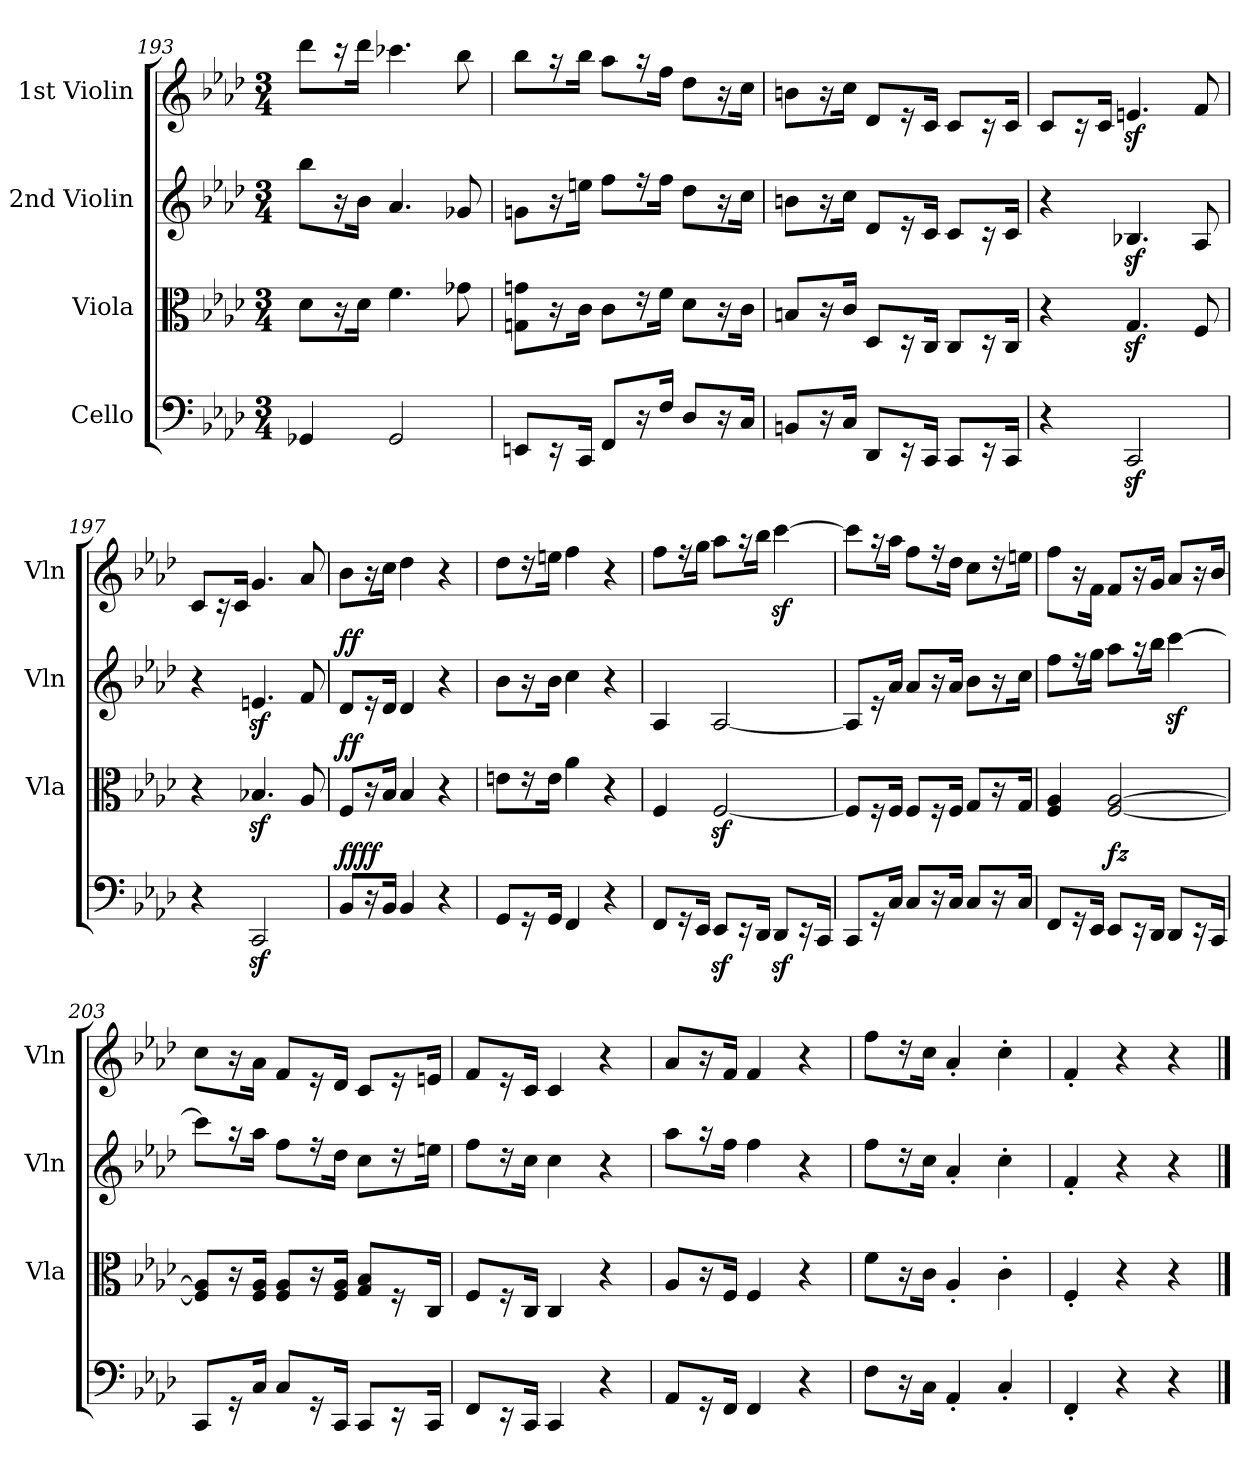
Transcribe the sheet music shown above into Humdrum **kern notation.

**kern	**dynam	**kern	**dynam	**kern	**dynam	**kern
*part4	*part4	*part3	*part3	*part2	*part2	*part1
*staff4	*staff4	*staff3	*staff3	*staff2	*staff2	*staff1
*I"Cello	*	*I"Viola	*	*I"2nd Violin	*	*I"1st Violin
*	*	*I'Vla	*	*I'Vln	*	*I'Vln
*clefF4	*	*clefC3	*	*clefG2	*	*clefG2
*k[b-e-a-d-]	*	*k[b-e-a-d-]	*	*k[b-e-a-d-]	*	*k[b-e-a-d-]
*M3/4	*	*M3/4	*	*M3/4	*	*M3/4
=193	=193	=193	=193	=193	=193	=193
4GG-X/	.	8d-\L	.	8bb-\L	.	8ddd-\L
.	.	16r	.	16r	.	16r
.	.	16d-\Jk	.	16b-\Jk	.	16ddd-\Jk
2GG-/	.	4.f\	.	4.a-/	.	4.ccc-X\
.	.	8g-X\	.	8g-X/	.	8bb-\
=194	=194	=194	=194	=194	=194	=194
8EEn/L	.	8Gn\ 8gn\L	.	8gn\L	.	8bb-\L
16r	.	16r	.	16r	.	16r
16CC/Jk	.	16c\Jk	.	16een\Jk	.	16bb-\Jk
8FF/L	.	8c\L	.	8ff\L	.	8aa-\L
16r	.	16r	.	16r	.	16r
16F/Jk	.	16f\Jk	.	16ff\Jk	.	16ff\Jk
8D-/L	.	8d-\L	.	8dd-\L	.	8dd-\L
16r	.	16r	.	16r	.	16r
16C/Jk	.	16c\Jk	.	16cc\Jk	.	16cc\Jk
=195	=195	=195	=195	=195	=195	=195
8BBn/L	.	8Bn/L	.	8bn\L	.	8bn\L
16r	.	16r	.	16r	.	16r
16C/Jk	.	16c/Jk	.	16cc\Jk	.	16cc\Jk
8DD-/L	.	8D-/L	.	8d-/L	.	8d-/L
16r	.	16r	.	16r	.	16r
16CC/Jk	.	16C/Jk	.	16c/Jk	.	16c/Jk
8CC/L	.	8C/L	.	8c/L	.	8c/L
16r	.	16r	.	16r	.	16r
16CC/Jk	.	16C/Jk	.	16c/Jk	.	16c/Jk
=196	=196	=196	=196	=196	=196	=196
4r	.	4r	.	4r	.	8c/L
.	.	.	.	.	.	16r
.	.	.	.	.	.	16c/Jk
2CCz</	.	4.Gz</	.	4.B-Xz</	.	4.enz</
.	.	8F/	.	8A-/	.	8f/
=197	=197	=197	=197	=197	=197	=197
4r	.	4r	.	4r	.	8c/L
.	.	.	.	.	.	16r
.	.	.	.	.	.	16c/Jk
2CCz</	.	4.B-Xz</	.	4.enz>/	.	4.g/
.	.	8A-/	.	8f/	.	8a-/
=198	=198	=198	=198	=198	=198	=198
!	!LO:DY:a	!	!	!	!	!
!	!LO:DY:n=1:b	!	!LO:DY:a	!	!LO:DY:a	!
8BB-/L	ff ff	8F/L	ff	8d-/L	ff	8b-\L
16r	.	16r	.	16r	.	16r
16BB-/Jk	.	16B-/Jk	.	16d-/Jk	.	16cc\Jk
4BB-/	.	4B-/	.	4d-/	.	4dd-\
4r	.	4r	.	4r	.	4r
=199	=199	=199	=199	=199	=199	=199
8GG/L	.	8en\L	.	8b-\L	.	8dd-\L
16r	.	16r	.	16r	.	16r
16GG/Jk	.	16e\Jk	.	16b-\Jk	.	16een\Jk
4FF/	.	4a-\	.	4cc\	.	4ff\
4r	.	4r	.	4r	.	4r
=200	=200	=200	=200	=200	=200	=200
8FF/L	.	4F/	.	4A-/	.	8ff\L
16r	.	.	.	.	.	16r
16EE-/Jk	.	.	.	.	.	16gg\Jk
8EE-z>/L	.	[2Fz>/	.	[2A-/	.	8aa-\L
16r	.	.	.	.	.	16r
16DD-/Jk	.	.	.	.	.	16bb-\Jk
8DD-z</L	.	.	.	.	.	[4cccz<\
16r	.	.	.	.	.	.
16CC/Jk	.	.	.	.	.	.
=201	=201	=201	=201	=201	=201	=201
8CC/L	.	8F/L]	.	8A-/L]	.	8ccc\L]
16r	.	16r	.	16r	.	16r
16C/Jk	.	16F/Jk	.	16a-/Jk	.	16aa-\Jk
8C/L	.	8F/L	.	8a-/L	.	8ff\L
16r	.	16r	.	16r	.	16r
16C/Jk	.	16F/Jk	.	16a-/Jk	.	16dd-\Jk
8C/L	.	8G/L	.	8b-\L	.	8cc\L
16r	.	16r	.	16r	.	16r
16C/Jk	.	16G/Jk	.	16cc\Jk	.	16een\Jk
=202	=202	=202	=202	=202	=202	=202
8FF/L	.	4F/ 4A-/	.	8ff\L	.	8ff\L
16r	.	.	.	16r	.	16r
16EE-/Jk	.	.	.	16gg\Jk	.	16f\Jk
!	!LO:DY:a	!	!	!	!	!
8EE-/L	fz	[2F/ [2A-/	.	8aa-\L	.	8f/L
16r	.	.	.	16r	.	16r
16DD-/Jk	.	.	.	16bb-\Jk	.	16g/Jk
8DD-/L	.	.	.	[4cccz<\	.	8a-/L
16r	.	.	.	.	.	16r
16CC/Jk	.	.	.	.	.	16b-/Jk
=203	=203	=203	=203	=203	=203	=203
8CC/L	.	8F/] 8A-/]L	.	8ccc\L]	.	8cc\L
16r	.	16r	.	16r	.	16r
16C/Jk	.	16F/ 16A-/Jk	.	16aa-\Jk	.	16a-\Jk
8C/L	.	8F/ 8A-/L	.	8ff\L	.	8f/L
16r	.	16r	.	16r	.	16r
16CC/Jk	.	16F/ 16A-/Jk	.	16dd-\Jk	.	16d-/Jk
8CC/L	.	8G/ 8B-/L	.	8cc\L	.	8c/L
16r	.	16r	.	16r	.	16r
16CC/Jk	.	16C/Jk	.	16een\Jk	.	16en/Jk
=204	=204	=204	=204	=204	=204	=204
8FF/L	.	8F/L	.	8ff\L	.	8f/L
16r	.	16r	.	16r	.	16r
16CC/Jk	.	16C/Jk	.	16cc\Jk	.	16c/Jk
4CC/	.	4C/	.	4cc\	.	4c/
4r	.	4r	.	4r	.	4r
=205	=205	=205	=205	=205	=205	=205
8AA-/L	.	8A-/L	.	8aa-\L	.	8a-/L
16r	.	16r	.	16r	.	16r
16FF/Jk	.	16F/Jk	.	16ff\Jk	.	16f/Jk
4FF/	.	4F/	.	4ff\	.	4f/
4r	.	4r	.	4r	.	4r
=206	=206	=206	=206	=206	=206	=206
8F\L	.	8f\L	.	8ff\L	.	8ff\L
16r	.	16r	.	16r	.	16r
16C\Jk	.	16c\Jk	.	16cc\Jk	.	16cc\Jk
4AA-'/	.	4A-'/	.	4a-'/	.	4a-'/
4C'/	.	4c'\	.	4cc'\	.	4cc'\
=207	=207	=207	=207	=207	=207	=207
4FF'/	.	4F'/	.	4f'/	.	4f'/
4r	.	4r	.	4r	.	4r
4r	.	4r	.	4r	.	4r
==	==	==	==	==	==	==
*-	*-	*-	*-	*-	*-	*-
